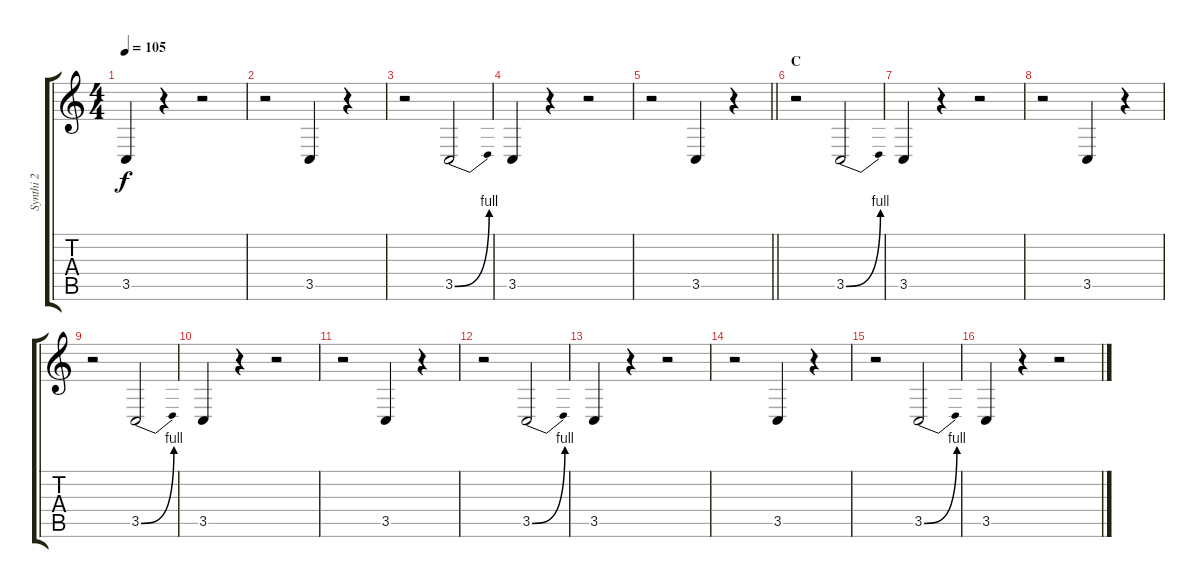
\track ("Synthi 2" "Synthi 2") {instrument pad5bowed}
\staff {score tabs}
\tuning (E4 B3 G3 D3 A2 E2) {hide}
\ts (4 4)
\tempo 105
\clef g2
\ks c
3.5.4{dy f} r.4 r.2 |
r.2 3.5.4 r.4 |
r.2 3.5{be (bend 0 0 60 4)}.2 |
3.5.4 r.4 r.2 |
\barLineRight lightlight
r.2 3.5.4 r.4 |
\section ("" "C")
r.2 3.5{be (bend 0 0 60 4)}.2 |
3.5.4 r.4 r.2 |
r.2 3.5.4 r.4 |
r.2 3.5{be (bend 0 0 60 4)}.2 |
3.5.4 r.4 r.2 |
r.2 3.5.4 r.4 |
r.2 3.5{be (bend 0 0 60 4)}.2 |
3.5.4 r.4 r.2 |
r.2 3.5.4 r.4 |
r.2 3.5{be (bend 0 0 60 4)}.2 |
3.5.4 r.4 r.2
